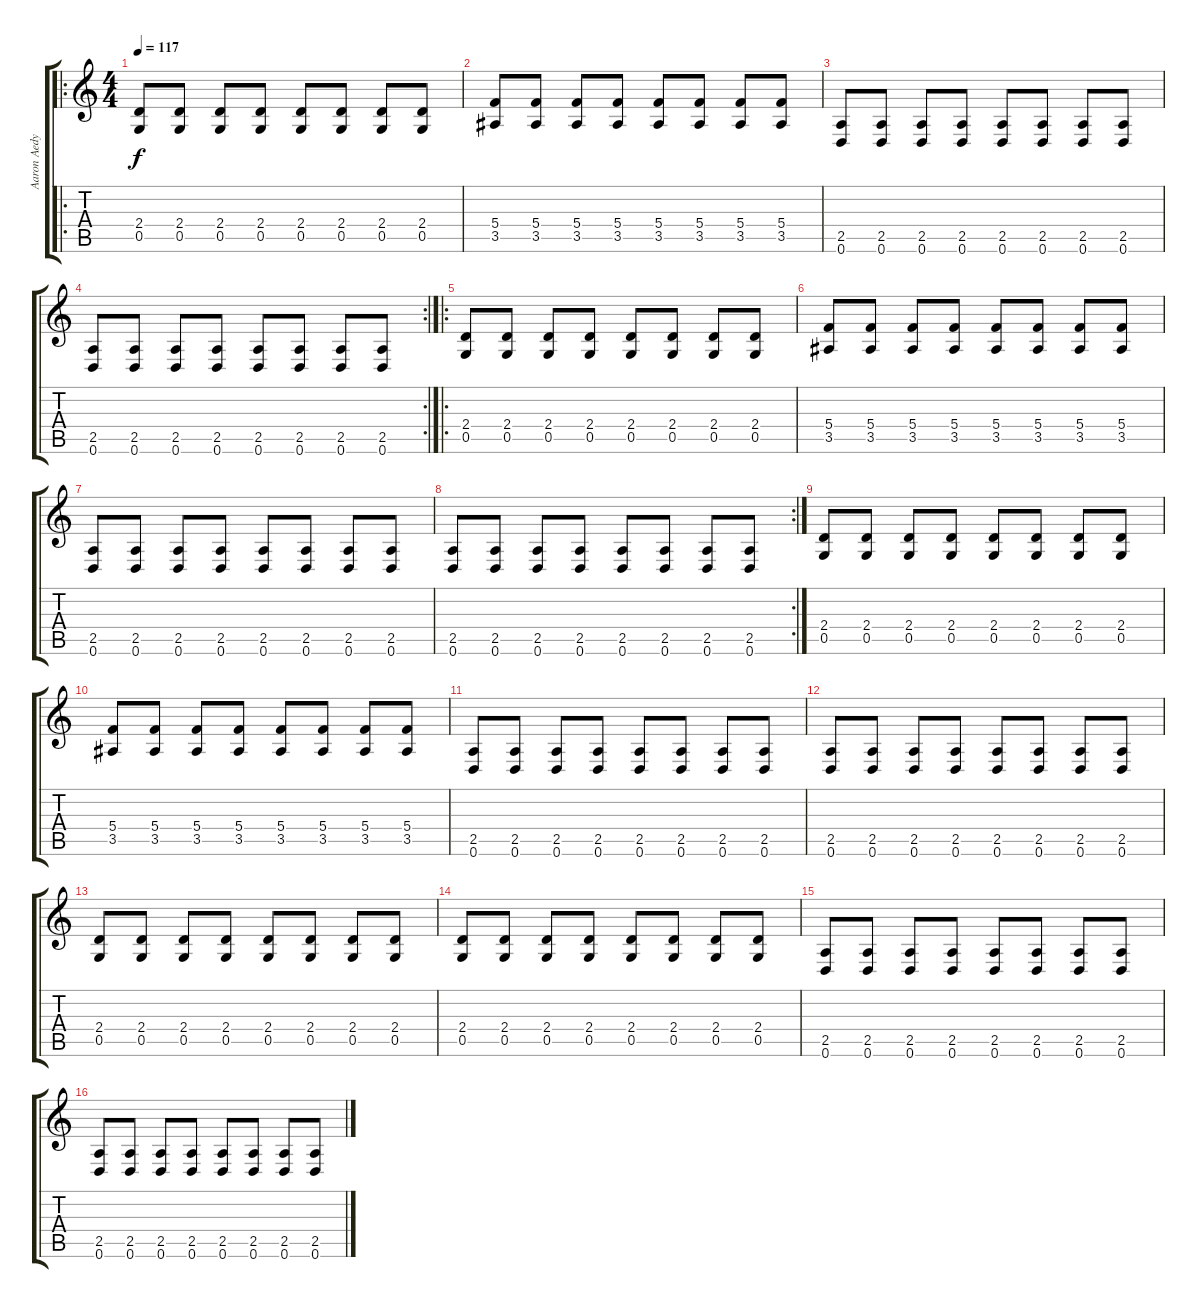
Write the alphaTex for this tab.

\track ("Aaron Aedy" "Aaron Aedy") {instrument distortionguitar}
\staff {score tabs}
\tuning (D4 A3 F3 C3 G2 D2) {hide}
\ro
\ts (4 4)
\tempo 117
\clef g2
\ks c
(2.4 0.5).8{dy f} (2.4 0.5).8 (2.4 0.5).8 (2.4 0.5).8 (2.4 0.5).8 (2.4 0.5).8 (2.4 0.5).8 (2.4 0.5).8 |
(5.4 3.5).8 (5.4 3.5).8 (5.4 3.5).8 (5.4 3.5).8 (5.4 3.5).8 (5.4 3.5).8 (5.4 3.5).8 (5.4 3.5).8 |
(2.5 0.6).8 (2.5 0.6).8 (2.5 0.6).8 (2.5 0.6).8 (2.5 0.6).8 (2.5 0.6).8 (2.5 0.6).8 (2.5 0.6).8 |
\rc 2
(2.5 0.6).8 (2.5 0.6).8 (2.5 0.6).8 (2.5 0.6).8 (2.5 0.6).8 (2.5 0.6).8 (2.5 0.6).8 (2.5 0.6).8 |
\ro
(2.4 0.5).8 (2.4 0.5).8 (2.4 0.5).8 (2.4 0.5).8 (2.4 0.5).8 (2.4 0.5).8 (2.4 0.5).8 (2.4 0.5).8 |
(5.4 3.5).8 (5.4 3.5).8 (5.4 3.5).8 (5.4 3.5).8 (5.4 3.5).8 (5.4 3.5).8 (5.4 3.5).8 (5.4 3.5).8 |
(2.5 0.6).8 (2.5 0.6).8 (2.5 0.6).8 (2.5 0.6).8 (2.5 0.6).8 (2.5 0.6).8 (2.5 0.6).8 (2.5 0.6).8 |
\rc 2
(2.5 0.6).8 (2.5 0.6).8 (2.5 0.6).8 (2.5 0.6).8 (2.5 0.6).8 (2.5 0.6).8 (2.5 0.6).8 (2.5 0.6).8 |
(2.4 0.5).8 (2.4 0.5).8 (2.4 0.5).8 (2.4 0.5).8 (2.4 0.5).8 (2.4 0.5).8 (2.4 0.5).8 (2.4 0.5).8 |
(5.4 3.5).8 (5.4 3.5).8 (5.4 3.5).8 (5.4 3.5).8 (5.4 3.5).8 (5.4 3.5).8 (5.4 3.5).8 (5.4 3.5).8 |
(2.5 0.6).8 (2.5 0.6).8 (2.5 0.6).8 (2.5 0.6).8 (2.5 0.6).8 (2.5 0.6).8 (2.5 0.6).8 (2.5 0.6).8 |
(2.5 0.6).8 (2.5 0.6).8 (2.5 0.6).8 (2.5 0.6).8 (2.5 0.6).8 (2.5 0.6).8 (2.5 0.6).8 (2.5 0.6).8 |
(2.4 0.5).8 (2.4 0.5).8 (2.4 0.5).8 (2.4 0.5).8 (2.4 0.5).8 (2.4 0.5).8 (2.4 0.5).8 (2.4 0.5).8 |
(2.4 0.5).8 (2.4 0.5).8 (2.4 0.5).8 (2.4 0.5).8 (2.4 0.5).8 (2.4 0.5).8 (2.4 0.5).8 (2.4 0.5).8 |
(2.5 0.6).8 (2.5 0.6).8 (2.5 0.6).8 (2.5 0.6).8 (2.5 0.6).8 (2.5 0.6).8 (2.5 0.6).8 (2.5 0.6).8 |
(2.5 0.6).8 (2.5 0.6).8 (2.5 0.6).8 (2.5 0.6).8 (2.5 0.6).8 (2.5 0.6).8 (2.5 0.6).8 (2.5 0.6).8
